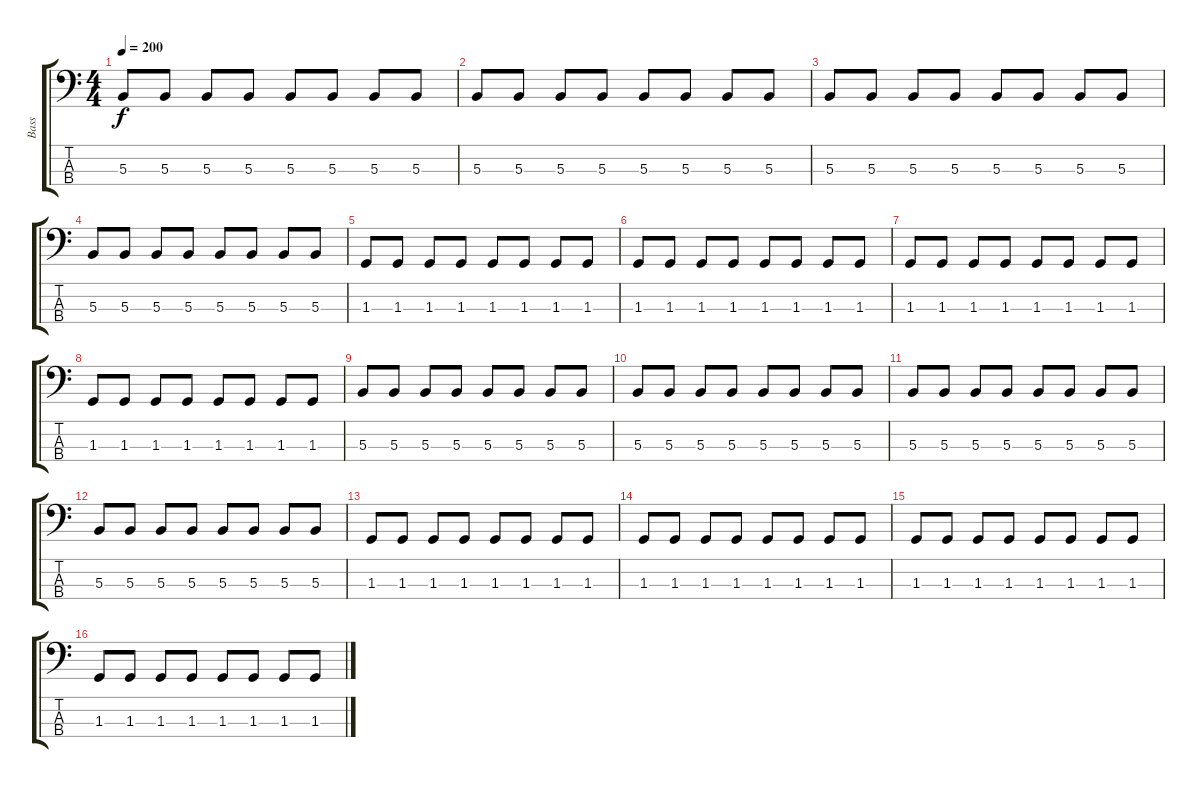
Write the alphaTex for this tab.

\track ("Bass" "Bass") {instrument electricbassfinger}
\staff {score tabs}
\tuning (E2 B1 Gb1 B0) {hide}
\ts (4 4)
\tempo 200
\clef f4
\ks c
5.3.8{dy f} 5.3.8 5.3.8 5.3.8 5.3.8 5.3.8 5.3.8 5.3.8 |
5.3.8 5.3.8 5.3.8 5.3.8 5.3.8 5.3.8 5.3.8 5.3.8 |
5.3.8 5.3.8 5.3.8 5.3.8 5.3.8 5.3.8 5.3.8 5.3.8 |
5.3.8 5.3.8 5.3.8 5.3.8 5.3.8 5.3.8 5.3.8 5.3.8 |
1.3.8 1.3.8 1.3.8 1.3.8 1.3.8 1.3.8 1.3.8 1.3.8 |
1.3.8 1.3.8 1.3.8 1.3.8 1.3.8 1.3.8 1.3.8 1.3.8 |
1.3.8 1.3.8 1.3.8 1.3.8 1.3.8 1.3.8 1.3.8 1.3.8 |
1.3.8 1.3.8 1.3.8 1.3.8 1.3.8 1.3.8 1.3.8 1.3.8 |
5.3.8 5.3.8 5.3.8 5.3.8 5.3.8 5.3.8 5.3.8 5.3.8 |
5.3.8 5.3.8 5.3.8 5.3.8 5.3.8 5.3.8 5.3.8 5.3.8 |
5.3.8 5.3.8 5.3.8 5.3.8 5.3.8 5.3.8 5.3.8 5.3.8 |
5.3.8 5.3.8 5.3.8 5.3.8 5.3.8 5.3.8 5.3.8 5.3.8 |
1.3.8 1.3.8 1.3.8 1.3.8 1.3.8 1.3.8 1.3.8 1.3.8 |
1.3.8 1.3.8 1.3.8 1.3.8 1.3.8 1.3.8 1.3.8 1.3.8 |
1.3.8 1.3.8 1.3.8 1.3.8 1.3.8 1.3.8 1.3.8 1.3.8 |
1.3.8 1.3.8 1.3.8 1.3.8 1.3.8 1.3.8 1.3.8 1.3.8
